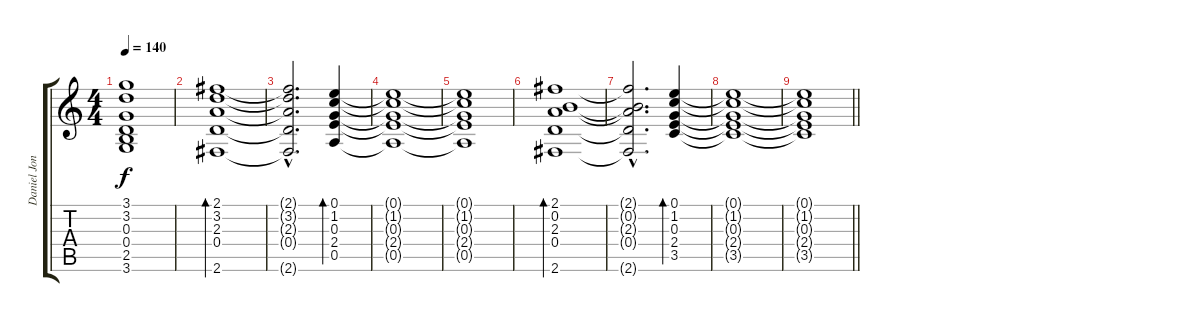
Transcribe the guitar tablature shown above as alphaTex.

\track ("Daniel Jonhs (Distortion)" "Daniel Jon") {instrument distortionguitar}
\staff {score tabs}
\tuning (E4 B3 G3 D3 A2 E2) {hide}
\ts (4 4)
\tempo 140
\clef g2
\ks c
(3.1{t} 3.2{t} 0.3{t} 0.4{t} 2.5{t} 3.6{t}).1{dy f} |
(2.1 3.2 2.3 0.4 2.6).1{bd 60} |
(2.1{hac t} 3.2{hac t} 2.3{hac t} 0.4{hac t} 2.6{hac t}).2{d} (0.1 1.2 0.3 2.4 0.5).4{bd 60} |
(0.1{t} 1.2{t} 0.3{t} 2.4{t} 0.5{t}).1 |
(0.1{t} 1.2{t} 0.3{t} 2.4{t} 0.5{t}).1 |
(2.1 0.2 2.3 0.4 2.6).1{bd 60} |
(2.1{hac t} 0.2{hac t} 2.3{hac t} 0.4{hac t} 2.6{hac t}).2{d} (0.1 1.2 0.3 2.4 3.5).4{bd 60} |
(0.1{t} 1.2{t} 0.3{t} 2.4{t} 3.5{t}).1 |
\barLineRight lightlight
(0.1{t} 1.2{t} 0.3{t} 2.4{t} 3.5{t}).1
